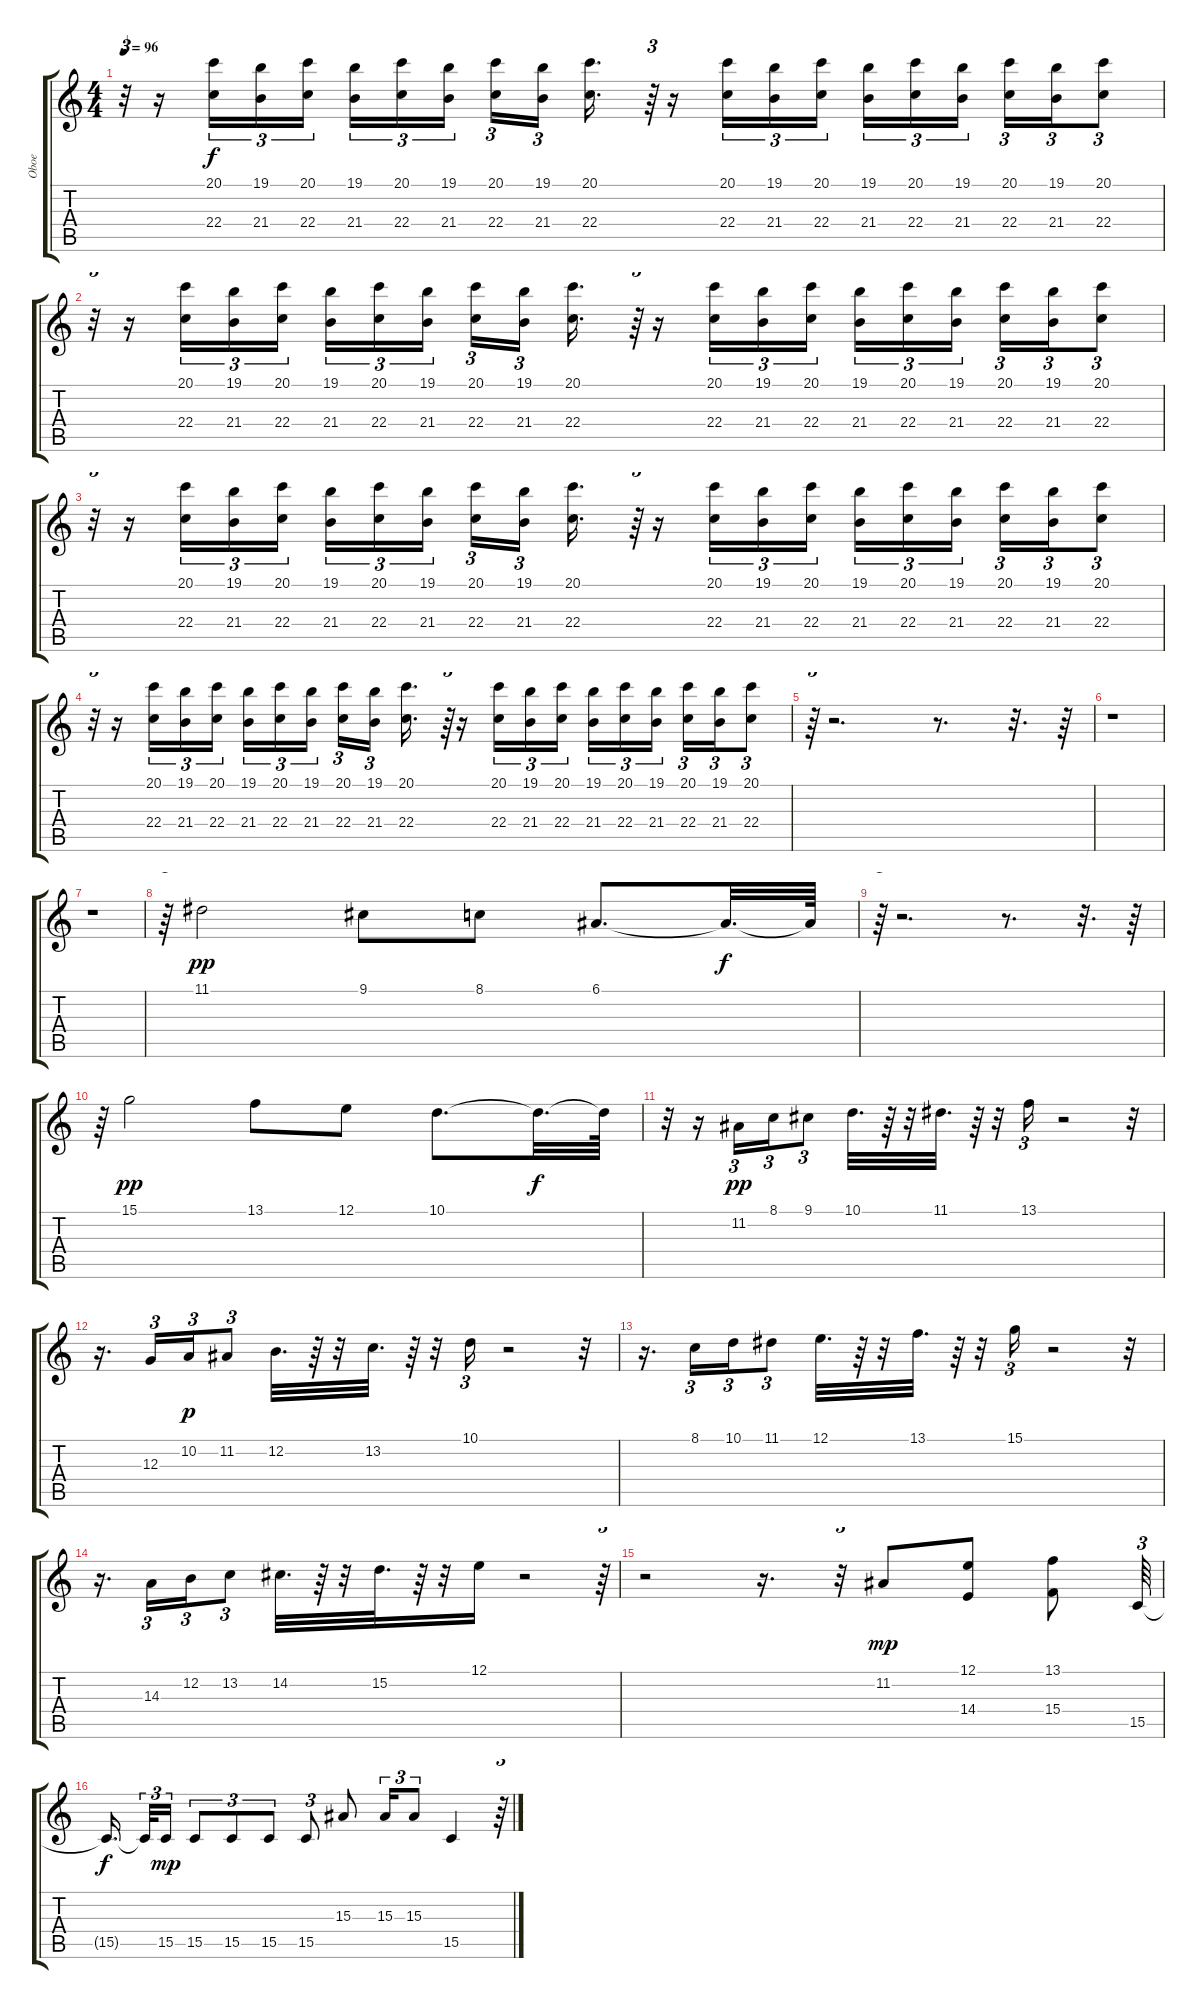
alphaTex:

\track ("Oboe" "Oboe") {instrument oboe}
\staff {score tabs}
\tuning (E4 B3 G3 D3 A2 E2) {hide}
\ts (4 4)
\tempo 96
\clef g2
\ks c
r.32{tu (3 2) dy f} r.16 (20.1 22.4).16{tu (3 2)} (19.1 21.4).16{tu (3 2)} (20.1 22.4).16{tu (3 2)} (19.1 21.4).16{tu (3 2)} (20.1 22.4).16{tu (3 2)} (19.1 21.4).16{tu (3 2)} (20.1 22.4).16{tu (3 2)} (19.1 21.4).16{tu (3 2)} (20.1 22.4).16{d} r.64{tu (3 2)} r.16 (20.1 22.4).16{tu (3 2)} (19.1 21.4).16{tu (3 2)} (20.1 22.4).16{tu (3 2)} (19.1 21.4).16{tu (3 2)} (20.1 22.4).16{tu (3 2)} (19.1 21.4).16{tu (3 2)} (20.1 22.4).16{tu (3 2)} (19.1 21.4).16{tu (3 2)} (20.1 22.4).8{tu (3 2)} |
r.32{tu (3 2)} r.16 (20.1 22.4).16{tu (3 2)} (19.1 21.4).16{tu (3 2)} (20.1 22.4).16{tu (3 2)} (19.1 21.4).16{tu (3 2)} (20.1 22.4).16{tu (3 2)} (19.1 21.4).16{tu (3 2)} (20.1 22.4).16{tu (3 2)} (19.1 21.4).16{tu (3 2)} (20.1 22.4).16{d} r.64{tu (3 2)} r.16 (20.1 22.4).16{tu (3 2)} (19.1 21.4).16{tu (3 2)} (20.1 22.4).16{tu (3 2)} (19.1 21.4).16{tu (3 2)} (20.1 22.4).16{tu (3 2)} (19.1 21.4).16{tu (3 2)} (20.1 22.4).16{tu (3 2)} (19.1 21.4).16{tu (3 2)} (20.1 22.4).8{tu (3 2)} |
r.32{tu (3 2)} r.16 (20.1 22.4).16{tu (3 2)} (19.1 21.4).16{tu (3 2)} (20.1 22.4).16{tu (3 2)} (19.1 21.4).16{tu (3 2)} (20.1 22.4).16{tu (3 2)} (19.1 21.4).16{tu (3 2)} (20.1 22.4).16{tu (3 2)} (19.1 21.4).16{tu (3 2)} (20.1 22.4).16{d} r.64{tu (3 2)} r.16 (20.1 22.4).16{tu (3 2)} (19.1 21.4).16{tu (3 2)} (20.1 22.4).16{tu (3 2)} (19.1 21.4).16{tu (3 2)} (20.1 22.4).16{tu (3 2)} (19.1 21.4).16{tu (3 2)} (20.1 22.4).16{tu (3 2)} (19.1 21.4).16{tu (3 2)} (20.1 22.4).8{tu (3 2)} |
r.32{tu (3 2)} r.16 (20.1 22.4).16{tu (3 2)} (19.1 21.4).16{tu (3 2)} (20.1 22.4).16{tu (3 2)} (19.1 21.4).16{tu (3 2)} (20.1 22.4).16{tu (3 2)} (19.1 21.4).16{tu (3 2)} (20.1 22.4).16{tu (3 2)} (19.1 21.4).16{tu (3 2)} (20.1 22.4).16{d} r.64{tu (3 2)} r.16 (20.1 22.4).16{tu (3 2)} (19.1 21.4).16{tu (3 2)} (20.1 22.4).16{tu (3 2)} (19.1 21.4).16{tu (3 2)} (20.1 22.4).16{tu (3 2)} (19.1 21.4).16{tu (3 2)} (20.1 22.4).16{tu (3 2)} (19.1 21.4).16{tu (3 2)} (20.1 22.4).8{tu (3 2)} |
r.64{tu (3 2)} r.2{d} r.8{d} r.32{d} r.64 |
r.1 |
r.1 |
r.64{tu (3 2)} 11.1.2{dy pp} 9.1.8 8.1.8 6.1.8{d} 6.1{t}.32{d dy f} 6.1{t}.64 |
r.64{tu (3 2)} r.2{d} r.8{d} r.32{d} r.64 |
r.64{tu (3 2)} 15.1.2{dy pp} 13.1.8 12.1.8 10.1.8{d} 10.1{t}.32{d dy f} 10.1{t}.64 |
r.32 r.16 11.2.16{tu (3 2) dy pp} 8.1.16{tu (3 2)} 9.1.8{tu (3 2)} 10.1.32{d} r.64 r.32 11.1.32{d} r.64 r.32 13.1.16{tu (3 2)} r.2 r.32 |
r.16{d} 12.3.16{tu (3 2)} 10.2.16{tu (3 2) dy p} 11.2.8{tu (3 2)} 12.2.32{d} r.64 r.32 13.2.32{d} r.64 r.32 10.1.16{tu (3 2)} r.2 r.32 |
r.16{d} 8.1.16{tu (3 2)} 10.1.16{tu (3 2)} 11.1.8{tu (3 2)} 12.1.32{d} r.64 r.32 13.1.32{d} r.64 r.32 15.1.16{tu (3 2)} r.2 r.32 |
r.16{d} 14.3.16{tu (3 2)} 12.2.16{tu (3 2)} 13.2.8{tu (3 2)} 14.2.32{d} r.64 r.32 15.2.32{d} r.64 r.32 12.1.16 r.2 r.64{tu (3 2)} |
r.2 r.16{d} r.32{tu (3 2)} 11.2.8{dy mp} (12.1 14.4).8 (13.1 15.4).8 15.5.64{tu (3 2)} |
15.5{t}.16{d dy f} 15.5{t}.32{tu (3 2)} 15.5.16{tu (3 2) dy mp} 15.5.8{tu (3 2)} 15.5.8{tu (3 2)} 15.5.8{tu (3 2)} 15.5.8{tu (3 2)} 15.3.8 15.3.16{tu (3 2)} 15.3.8{tu (3 2)} 15.5.4 r.64{tu (3 2)}
